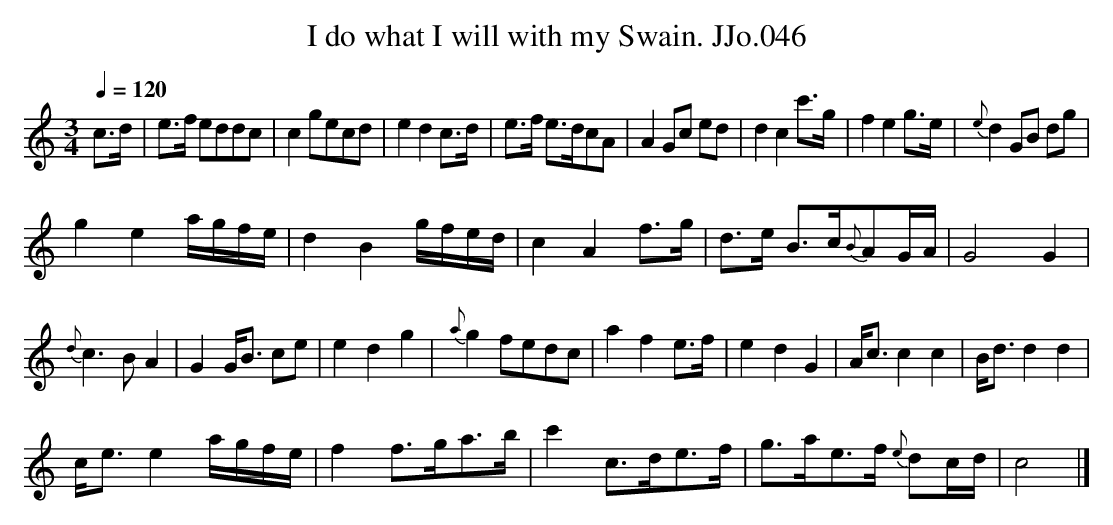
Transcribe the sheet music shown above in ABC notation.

X:1
T:I do what I will with my Swain. JJo.046
M:3/4
L:1/8
Q:1/4=120
K:C major
c>d|e>f eddc|c2gecd|e2d2c>d|e>f e>dcA|A2Gc ed|d2c2c'>g|f2e2g>e|{e}d2GB dg|!
g2e2 a/g/f/e/|d2B2g/f/e/d/|c2A2f>g|d>e B>c{B}AG/A/|G4G2|!
{d}c3BA2|G2G<B ce|e2d2g2|{a}g2 fedc|a2f2e>f|e2d2G2|A<cc2c2|B<dd2d2|!
c<ee2a/g/f/e/|f2f>ga>b|c'2c>de>f|g>ae>f {e}dc/d/|c4|]
